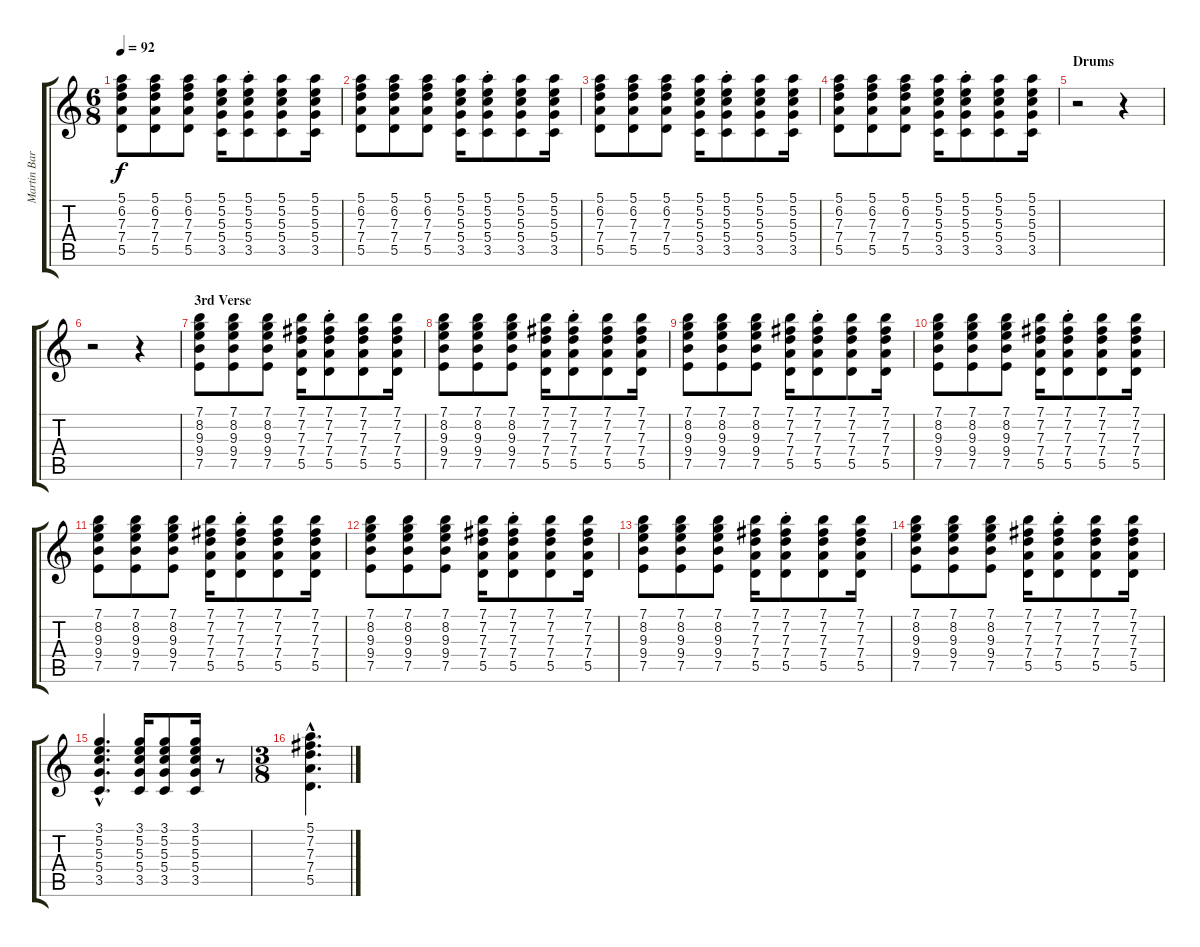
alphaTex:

\track ("Martin Barre (Rhythm Guitar)" "Martin Bar") {instrument overdrivenguitar}
\staff {score tabs}
\tuning (E4 B3 G3 D3 A2 E2) {hide}
\ts (6 8)
\tempo 92
\clef g2
\ks c
(5.1 6.2 7.3 7.4 5.5).8{dy f} (5.1 6.2 7.3 7.4 5.5).8 (5.1 6.2 7.3 7.4 5.5).8 (5.1 5.2 5.3 5.4 3.5).16 (5.1{st} 5.2{st} 5.3{st} 5.4{st} 3.5{st}).8 (5.1 5.2 5.3 5.4 3.5).8 (5.1 5.2 5.3 5.4 3.5).16 |
(5.1 6.2 7.3 7.4 5.5).8 (5.1 6.2 7.3 7.4 5.5).8 (5.1 6.2 7.3 7.4 5.5).8 (5.1 5.2 5.3 5.4 3.5).16 (5.1{st} 5.2{st} 5.3{st} 5.4{st} 3.5{st}).8 (5.1 5.2 5.3 5.4 3.5).8 (5.1 5.2 5.3 5.4 3.5).16 |
(5.1 6.2 7.3 7.4 5.5).8 (5.1 6.2 7.3 7.4 5.5).8 (5.1 6.2 7.3 7.4 5.5).8 (5.1 5.2 5.3 5.4 3.5).16 (5.1{st} 5.2{st} 5.3{st} 5.4{st} 3.5{st}).8 (5.1 5.2 5.3 5.4 3.5).8 (5.1 5.2 5.3 5.4 3.5).16 |
(5.1 6.2 7.3 7.4 5.5).8 (5.1 6.2 7.3 7.4 5.5).8 (5.1 6.2 7.3 7.4 5.5).8 (5.1 5.2 5.3 5.4 3.5).16 (5.1{st} 5.2{st} 5.3{st} 5.4{st} 3.5{st}).8 (5.1 5.2 5.3 5.4 3.5).8 (5.1 5.2 5.3 5.4 3.5).16 |
\section ("" "Drums")
r.2 r.4 |
r.2 r.4 |
\section ("" "3rd Verse")
(7.1 8.2 9.3 9.4 7.5).8 (7.1 8.2 9.3 9.4 7.5).8 (7.1 8.2 9.3 9.4 7.5).8 (7.1 7.2 7.3 7.4 5.5).16 (7.1{st} 7.2{st} 7.3{st} 7.4{st} 5.5{st}).8 (7.1 7.2 7.3 7.4 5.5).8 (7.1 7.2 7.3 7.4 5.5).16 |
(7.1 8.2 9.3 9.4 7.5).8 (7.1 8.2 9.3 9.4 7.5).8 (7.1 8.2 9.3 9.4 7.5).8 (7.1 7.2 7.3 7.4 5.5).16 (7.1{st} 7.2{st} 7.3{st} 7.4{st} 5.5{st}).8 (7.1 7.2 7.3 7.4 5.5).8 (7.1 7.2 7.3 7.4 5.5).16 |
(7.1 8.2 9.3 9.4 7.5).8 (7.1 8.2 9.3 9.4 7.5).8 (7.1 8.2 9.3 9.4 7.5).8 (7.1 7.2 7.3 7.4 5.5).16 (7.1{st} 7.2{st} 7.3{st} 7.4{st} 5.5{st}).8 (7.1 7.2 7.3 7.4 5.5).8 (7.1 7.2 7.3 7.4 5.5).16 |
(7.1 8.2 9.3 9.4 7.5).8 (7.1 8.2 9.3 9.4 7.5).8 (7.1 8.2 9.3 9.4 7.5).8 (7.1 7.2 7.3 7.4 5.5).16 (7.1{st} 7.2{st} 7.3{st} 7.4{st} 5.5{st}).8 (7.1 7.2 7.3 7.4 5.5).8 (7.1 7.2 7.3 7.4 5.5).16 |
(7.1 8.2 9.3 9.4 7.5).8 (7.1 8.2 9.3 9.4 7.5).8 (7.1 8.2 9.3 9.4 7.5).8 (7.1 7.2 7.3 7.4 5.5).16 (7.1{st} 7.2{st} 7.3{st} 7.4{st} 5.5{st}).8 (7.1 7.2 7.3 7.4 5.5).8 (7.1 7.2 7.3 7.4 5.5).16 |
(7.1 8.2 9.3 9.4 7.5).8 (7.1 8.2 9.3 9.4 7.5).8 (7.1 8.2 9.3 9.4 7.5).8 (7.1 7.2 7.3 7.4 5.5).16 (7.1{st} 7.2{st} 7.3{st} 7.4{st} 5.5{st}).8 (7.1 7.2 7.3 7.4 5.5).8 (7.1 7.2 7.3 7.4 5.5).16 |
(7.1 8.2 9.3 9.4 7.5).8 (7.1 8.2 9.3 9.4 7.5).8 (7.1 8.2 9.3 9.4 7.5).8 (7.1 7.2 7.3 7.4 5.5).16 (7.1{st} 7.2{st} 7.3{st} 7.4{st} 5.5{st}).8 (7.1 7.2 7.3 7.4 5.5).8 (7.1 7.2 7.3 7.4 5.5).16 |
(7.1 8.2 9.3 9.4 7.5).8 (7.1 8.2 9.3 9.4 7.5).8 (7.1 8.2 9.3 9.4 7.5).8 (7.1 7.2 7.3 7.4 5.5).16 (7.1{st} 7.2{st} 7.3{st} 7.4{st} 5.5{st}).8 (7.1 7.2 7.3 7.4 5.5).8 (7.1 7.2 7.3 7.4 5.5).16 |
(3.1{hac} 5.2{hac} 5.3{hac} 5.4{hac} 3.5{hac}).4{d} (3.1 5.2 5.3 5.4 3.5).16 (3.1 5.2 5.3 5.4 3.5).8 (3.1 5.2 5.3 5.4 3.5).16 r.8 |
\ts (3 8)
(5.1{hac} 7.2{hac} 7.3{hac} 7.4{hac} 5.5{hac}).4{d}
